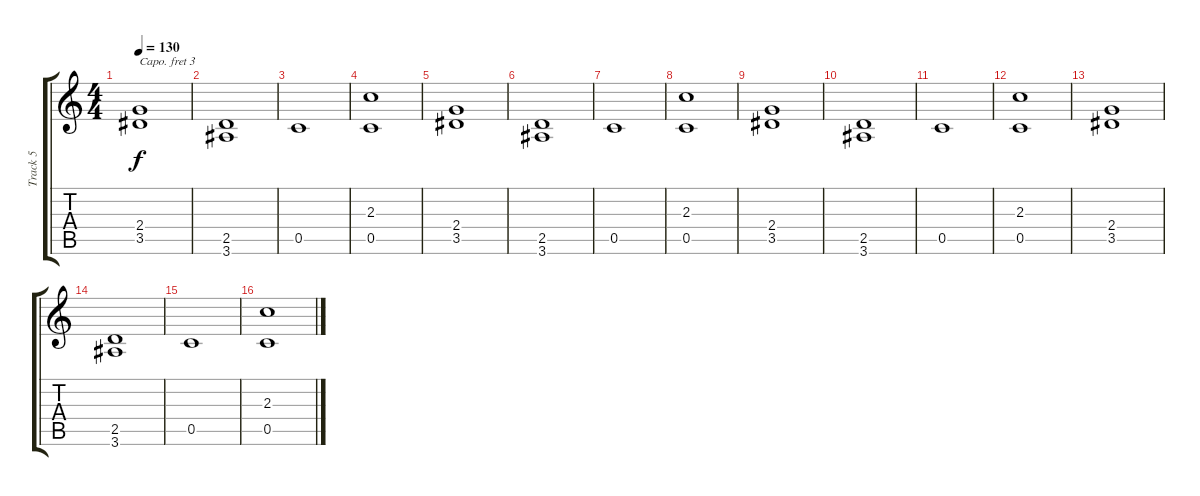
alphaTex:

\track ("Track 5" "Track 5") {instrument distortionguitar}
\staff {score tabs}
\capo 3
\tuning (E4 B3 G3 D3 A2 E2) {hide}
\ts (4 4)
\tempo 130
\clef g2
\ks c
(2.4 3.5).1{dy f} |
(2.5 3.6).1 |
0.5.1 |
(2.3 0.5).1 |
(2.4 3.5).1 |
(2.5 3.6).1 |
0.5.1 |
(2.3 0.5).1 |
(2.4 3.5).1 |
(2.5 3.6).1 |
0.5.1 |
(2.3 0.5).1 |
(2.4 3.5).1 |
(2.5 3.6).1 |
0.5.1 |
(2.3 0.5).1
